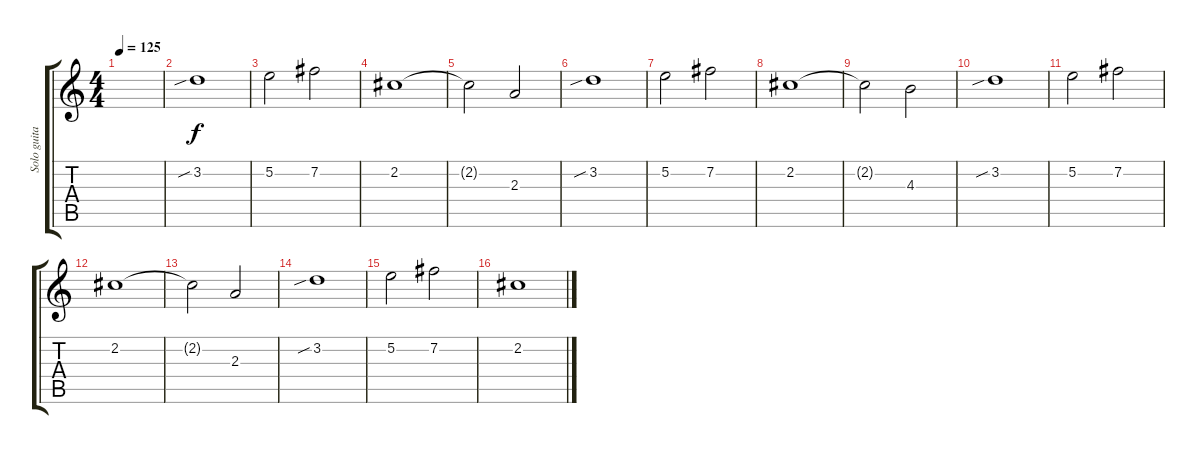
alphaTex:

\track ("Solo guitar" "Solo guita") {instrument overdrivenguitar}
\staff {score tabs}
\tuning (E4 B3 G3 D3 A2 E2) {hide}
\ts (4 4)
\tempo 125
\clef g2
\ks c
|
3.2{sib}.1 |
5.2.2 7.2.2 |
2.2.1 |
2.2{t}.2 2.3.2 |
3.2{sib}.1 |
5.2.2 7.2.2 |
2.2.1 |
2.2{t}.2 4.3.2 |
3.2{sib}.1 |
5.2.2 7.2.2 |
2.2.1 |
2.2{t}.2 2.3.2 |
3.2{sib}.1 |
5.2.2 7.2.2 |
2.2.1
